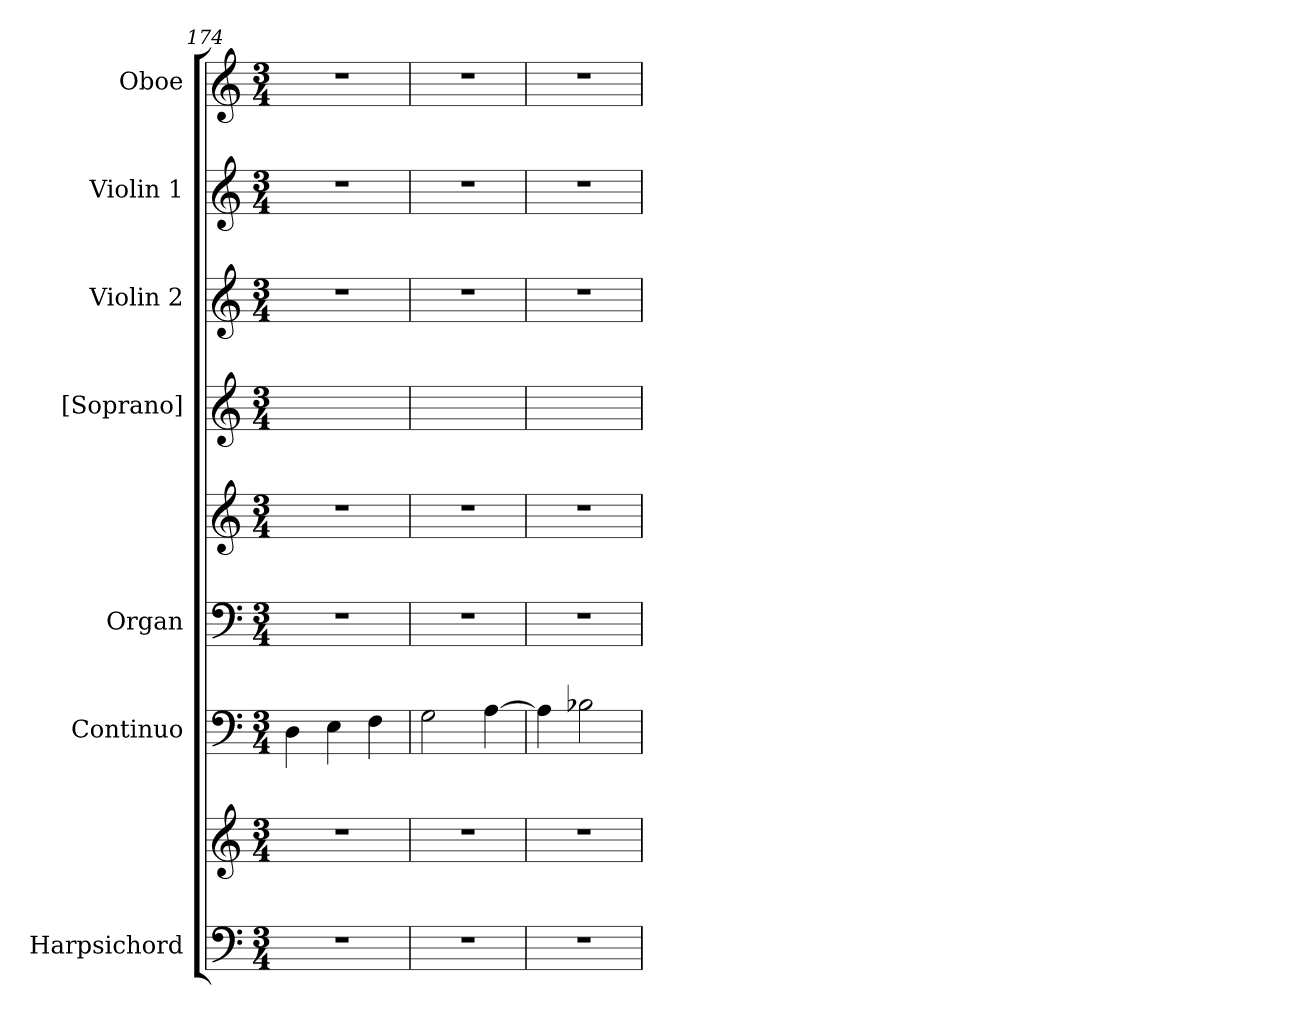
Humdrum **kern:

**kern	**kern	**kern	**kern	**kern	**kern	**kern	**kern	**kern
*part7	*part7	*part6	*part5	*part5	*part4	*part3	*part2	*part1
*staff9	*staff8	*staff7	*staff6	*staff5	*staff4	*staff3	*staff2	*staff1
*I"Harpsichord	*	*I"Continuo	*I"Organ	*	*I"[Soprano]	*I"Violin 2	*I"Violin 1	*I"Oboe
*	*	*I'Cont.	*I'Org.	*	*I'S.	*I'Vln. 2	*I'Vln. 1	*I'Ob.
*clefF4	*clefG2	*clefF4	*clefF4	*clefG2	*clefG2	*clefG2	*clefG2	*clefG2
*k[]	*k[]	*k[]	*k[]	*k[]	*k[]	*k[]	*k[]	*k[]
*C:	*C:	*C:	*C:	*C:	*C:	*C:	*C:	*C:
*M3/4	*M3/4	*M3/4	*M3/4	*M3/4	*M3/4	*M3/4	*M3/4	*M3/4
=174	=174	=174	=174	=174	=174	=174	=174	=174
!LO:N:vis=1	!LO:N:vis=1	!	!LO:N:vis=1	!LO:N:vis=1	!LO:N:vis=1	!LO:N:vis=1	!LO:N:vis=1	!LO:N:vis=1
2.r	2.r	4Di\	2.r	2.r	2.ryy	2.r	2.r	2.r
.	.	4Ei\	.	.	.	.	.	.
.	.	4Fi\	.	.	.	.	.	.
=175	=175	=175	=175	=175	=175	=175	=175	=175
!LO:N:vis=1	!LO:N:vis=1	!	!LO:N:vis=1	!LO:N:vis=1	!LO:N:vis=1	!LO:N:vis=1	!LO:N:vis=1	!LO:N:vis=1
2.r	2.r	2Gi\	2.r	2.r	2.ryy	2.r	2.r	2.r
.	.	[4Ai\	.	.	.	.	.	.
=176	=176	=176	=176	=176	=176	=176	=176	=176
!LO:N:vis=1	!LO:N:vis=1	!	!LO:N:vis=1	!LO:N:vis=1	!LO:N:vis=1	!LO:N:vis=1	!LO:N:vis=1	!LO:N:vis=1
2.r	2.r	4Ai\]	2.r	2.r	2.ryy	2.r	2.r	2.r
.	.	2B-Xi\	.	.	.	.	.	.
=	=	=	=	=	=	=	=	=
*-	*-	*-	*-	*-	*-	*-	*-	*-
